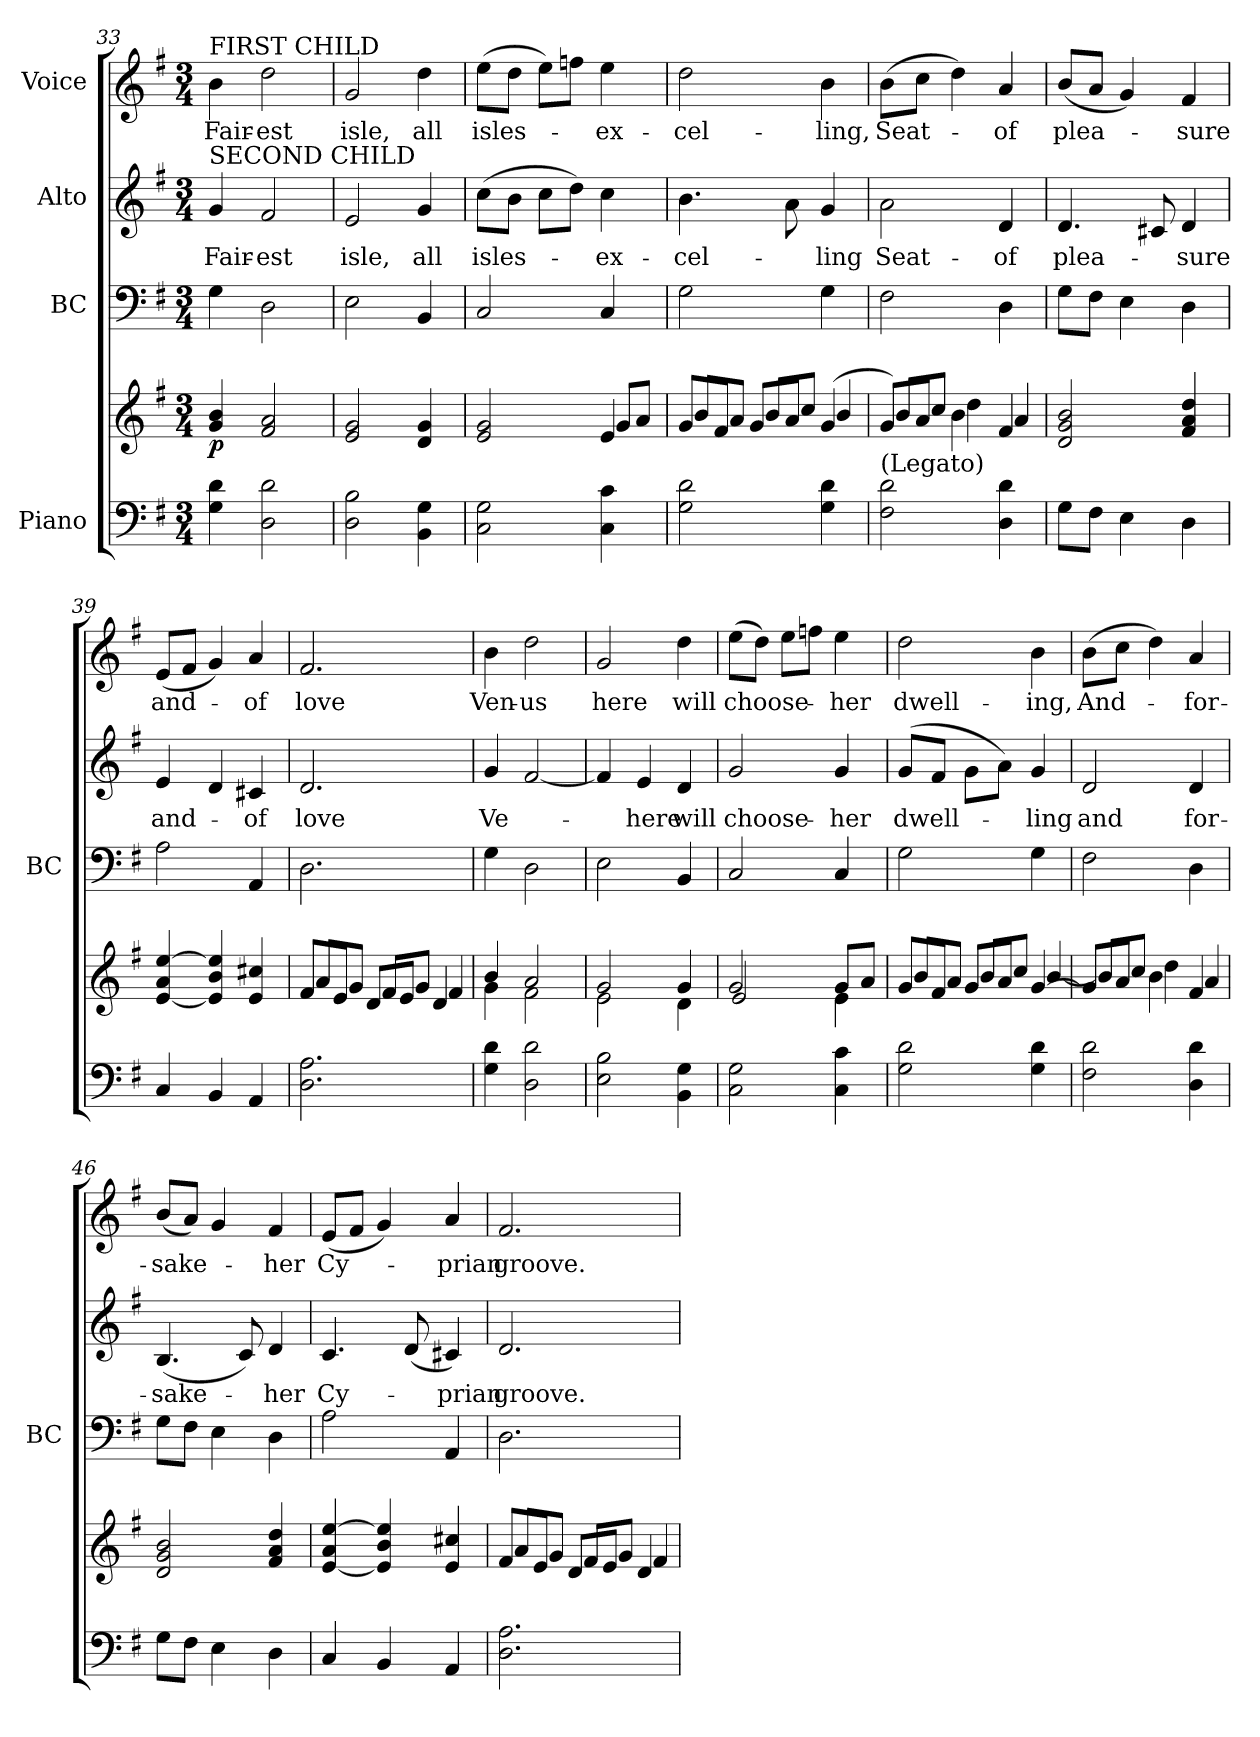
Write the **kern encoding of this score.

**kern	**kern	**dynam	**kern	**kern	**text	**kern	**text
*part4	*part4	*part4	*part3	*part2	*part2	*part1	*part1
*staff5	*staff4	*staff4/5	*staff3	*staff2	*staff2	*staff1	*staff1
*I"Piano	*	*	*I"BC	*I"Alto	*	*I"Voice	*
*	*	*	*I'BC	*	*	*	*
*clefF4	*clefG2	*	*clefF4	*clefG2	*	*clefG2	*
*k[f#]	*k[f#]	*	*k[f#]	*k[f#]	*	*k[f#]	*
*M3/4	*M3/4	*	*M3/4	*M3/4	*	*M3/4	*
=33	=33	=33	=33	=33	=33	=33	=33
!	!	!	!	!	!	!LO:TX:a:t=FIRST CHILD	!
!	!	!	!	!LO:TX:a:t=SECOND CHILD	!	!	!
!	!	!LO:DY:b	!	!	!LO:LY:b	!	!LO:LY:b
4G\ 4d\	4g/ 4b/	p	4G\	4g/	Fair-	4b\	Fair-
!	!	!	!	!	!LO:LY:b	!	!LO:LY:b
2D\ 2d\	2f#/ 2a/	.	2D\	2f#/	-est	2dd\	-est
!!LO:LB:g=z
=34	=34	=34	=34	=34	=34	=34	=34
!	!	!	!	!	!LO:LY:b	!	!LO:LY:b
2D\ 2B\	2e/ 2g/	.	2E\	2e/	isle,	2g/	isle,
!	!	!	!	!	!LO:LY:b	!	!LO:LY:b
4BB\ 4G\	4d/ 4g/	.	4BB/	4g/	all	4dd\	all
=35	=35	=35	=35	=35	=35	=35	=35
*	*^	*	*	*	*	*	*
!	!	!	!	!	!	!LO:LY:b	!	!LO:LY:b
2C\ 2G\	2e/ 2g/	2ryy	.	2C/	(8cc\L	isles-	(8ee\L	isles-
.	.	.	.	.	8b\J	.	8dd\J	.
.	.	.	.	.	8cc\L	.	8ee\L)	.
.	.	.	.	.	8dd\J)	.	8ffn\J	.
!	!	!	!	!	!	!LO:LY:b	!	!LO:LY:b
4C\ 4c\	4e/	8g/L	.	4C/	4cc\	-ex-	4ee\	-ex-
.	.	8a/J	.	.	.	.	.	.
=36	=36	=36	=36	=36	=36	=36	=36	=36
!	!	!	!	!	!	!LO:LY:b	!	!LO:LY:b
2G\ 2d\	8g/L	8b/L	.	2G\	4.b\	-cel-	2dd\	-cel-
.	8f#/J	8a/J	.	.	.	.	.	.
.	8g/L	8b/L	.	.	.	.	.	.
.	8a/J	8cc/J	.	.	8a\	.	.	.
!	!	!	!	!	!	!LO:LY:b	!	!LO:LY:b
4G\ 4d\	(4g/	4b/	.	4G\	4g/	-ling	4b\	-ling,
=37	=37	=37	=37	=37	=37	=37	=37	=37
!LO:TX:a:t=(Legato)	!	!	!	!	!	!	!	!
!	!	!	!	!	!	!LO:LY:b	!	!LO:LY:b
2F#\ 2d\	8g/L)	8b/L	.	2F#\	2a\	Seat-	(8b\L	Seat-
.	8a/J	8cc/J	.	.	.	.	8cc\J	.
.	4b\	4dd\	.	.	.	.	4dd\)	.
!	!	!	!	!	!	!LO:LY:b	!	!LO:LY:b
4D\ 4d\	4f#/	4a/	.	4D\	4d/	-of	4a/	-of
=38	=38	=38	=38	=38	=38	=38	=38	=38
!	!	!	!	!	!	!LO:LY:b	!	!LO:LY:b
*	*v	*v	*	*	*	*	*	*
8G\L	2d/ 2g/ 2b/	.	8G\L	4.d/	plea-	(8b/L	plea-
8F#\J	.	.	8F#\J	.	.	8a/J	.
4E\	.	.	4E\	.	.	4g/)	.
.	.	.	.	8c#X/	.	.	.
!	!	!	!	!	!LO:LY:b	!	!LO:LY:b
4D\	4f#/ 4a/ 4dd/	.	4D\	4d/	-sure	4f#/	-sure
=39	=39	=39	=39	=39	=39	=39	=39
!	!	!	!	!	!LO:LY:b	!	!LO:LY:b
4C/	[4e/ 4a/ [4ee/	.	2A\	4e/	and-	(8e/L	and-
.	.	.	.	.	.	8f#/J	.
4BB/	4e/] 4b/ 4ee/]	.	.	4d/	.	4g/)	.
!	!	!	!	!	!LO:LY:b	!	!LO:LY:b
4AA/	4e/ 4cc#X/	.	4AA/	4c#X/	-of	4a/	-of
=40	=40	=40	=40	=40	=40	=40	=40
*	*^	*	*	*	*	*	*
!	!	!	!	!	!	!LO:LY:b	!	!LO:LY:b
2.D\ 2.A\	8f#/L	8a/L	.	2.D\	2.d/	love	2.f#/	love
.	8e/J	8g/J	.	.	.	.	.	.
.	8d/L	8f#/L	.	.	.	.	.	.
.	8e/J	8g/J	.	.	.	.	.	.
.	4d/	4f#/	.	.	.	.	.	.
=41	=41	=41	=41	=41	=41	=41	=41	=41
!	!	!	!	!	!	!LO:LY:b	!	!LO:LY:b
4G\ 4d\	4b/	4g\	.	4G\	4g/	Ve-	4b\	Ven-
!	!	!	!	!	!	!	!	!LO:LY:b
2D\ 2d\	2a/	2f#\	.	2D\	[2f#/	.	2dd\	-us
!!LO:LB:g=z
=42	=42	=42	=42	=42	=42	=42	=42	=42
!	!	!	!	!	!	!	!	!LO:LY:b
2E\ 2B\	2g/	2e\	.	2E\	4f#/]	.	2g/	here
!	!	!	!	!	!	!LO:LY:b	!	!
.	.	.	.	.	4e/	-here	.	.
!	!	!	!	!	!	!LO:LY:b	!	!LO:LY:b
4BB\ 4G\	4g/	4d\	.	4BB/	4d/	will	4dd\	will
=43	=43	=43	=43	=43	=43	=43	=43	=43
!	!	!	!	!	!	!LO:LY:b	!	!LO:LY:b
2C\ 2G\	2g/	2e/	.	2C/	2g/	choose-	(8ee\L	choose-
.	.	.	.	.	.	.	8dd\J)	.
.	.	.	.	.	.	.	8ee\L	.
.	.	.	.	.	.	.	8ffn\J	.
!	!	!	!	!	!	!LO:LY:b	!	!LO:LY:b
4C\ 4c\	8g/L	4e\	.	4C/	4g/	-her	4ee\	-her
.	8a/J	.	.	.	.	.	.	.
=44	=44	=44	=44	=44	=44	=44	=44	=44
!	!	!	!	!	!	!LO:LY:b	!	!LO:LY:b
2G\ 2d\	8g/L	8b/L	.	2G\	(8g/L	dwell-	2dd\	dwell-
.	8f#/J	8a/J	.	.	8f#/J	.	.	.
.	8g/L	8b/L	.	.	8g\L	.	.	.
.	8a/J	8cc/J	.	.	8a\J)	.	.	.
!	!	!	!	!	!	!LO:LY:b	!	!LO:LY:b
4G\ 4d\	[4g/	[4b/	.	4G\	4g/	-ling	4b\	-ing,
=45	=45	=45	=45	=45	=45	=45	=45	=45
!	!	!	!	!	!	!LO:LY:b	!	!LO:LY:b
2F#\ 2d\	8g/L]	8b/L]	.	2F#\	2d/	and	(8b\L	And-
.	8a/J	8cc/J	.	.	.	.	8cc\J	.
.	4b\	4dd\	.	.	.	.	4dd\)	.
!	!	!	!	!	!	!LO:LY:b	!	!LO:LY:b
4D\ 4d\	4f#/	4a/	.	4D\	4d/	for-	4a/	-for-
=46	=46	=46	=46	=46	=46	=46	=46	=46
!	!	!	!	!	!	!LO:LY:b	!	!LO:LY:b
*	*v	*v	*	*	*	*	*	*
8G\L	2d/ 2g/ 2b/	.	8G\L	(4.B/	-sake-	(8b/L	-sake-
8F#\J	.	.	8F#\J	.	.	8a/J)	.
4E\	.	.	4E\	.	.	4g/	.
.	.	.	.	8c/)	.	.	.
!	!	!	!	!	!LO:LY:b	!	!LO:LY:b
4D\	4f#/ 4a/ 4dd/	.	4D\	4d/	-her	4f#/	-her
=47	=47	=47	=47	=47	=47	=47	=47
!	!	!	!	!	!LO:LY:b	!	!LO:LY:b
4C/	[4e/ 4a/ [4ee/	.	2A\	4.c/	Cy-	(8e/L	Cy-
.	.	.	.	.	.	8f#/J	.
4BB/	4e/] 4b/ 4ee/]	.	.	.	.	4g/)	.
.	.	.	.	(8d/	.	.	.
!	!	!	!	!	!LO:LY:b	!	!LO:LY:b
4AA/	4e/ 4cc#X/	.	4AA/	4c#X/)	-prian	4a/	-prian
=48	=48	=48	=48	=48	=48	=48	=48
*	*^	*	*	*	*	*	*
!	!	!	!	!	!	!LO:LY:b	!	!LO:LY:b
2.D\ 2.A\	8f#/L	8a/L	.	2.D\	2.d/	groove.	2.f#/	groove.
.	8e/J	8g/J	.	.	.	.	.	.
.	8d/L	8f#/L	.	.	.	.	.	.
.	8e/J	8g/J	.	.	.	.	.	.
.	4d/	4f#/	.	.	.	.	.	.
*	*v	*v	*	*	*	*	*	*
=	=	=	=	=	=	=	=
*-	*-	*-	*-	*-	*-	*-	*-
